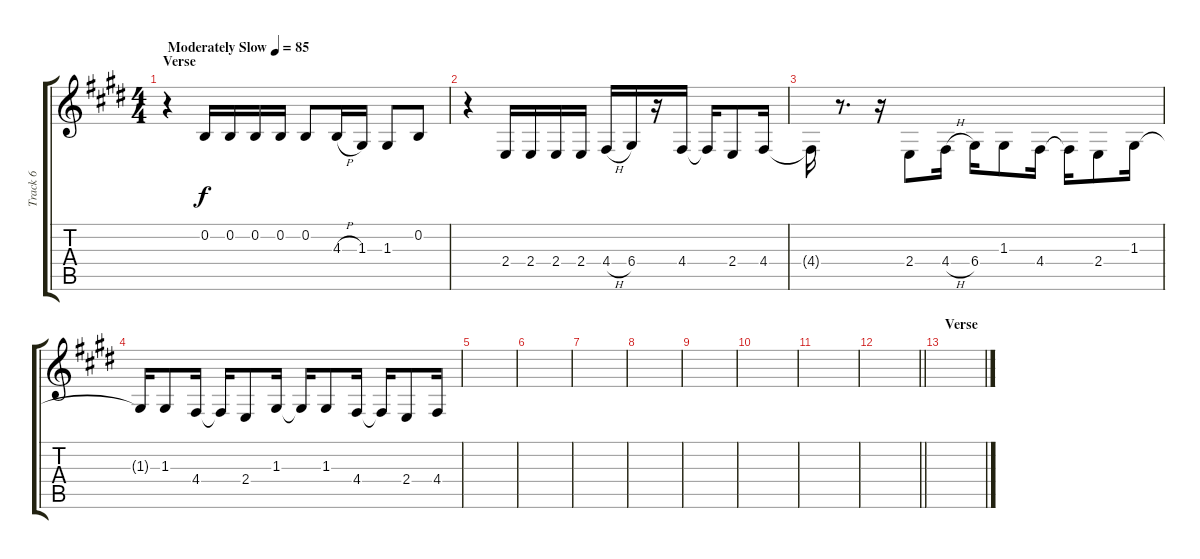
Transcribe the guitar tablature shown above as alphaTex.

\track ("Track 6" "Track 6") {instrument clarinet}
\staff {score tabs}
\tuning (E4 B3 G3 D3 A2 E2) {hide}
\ts (4 4)
\section ("" "Verse")
\tempo (85 "Moderately Slow")
\clef g2
\ks e
r.4{dy f instrument clarinet} 0.2.16 0.2.16 0.2.16 0.2.16 0.2.8 4.3{h}.16 1.3.16 1.3.8 0.2.8 |
r.4 2.4.16 2.4.16 2.4.16 2.4.16 4.4{h}.16 6.4.16 r.16 4.4.16 4.4{t}.16 2.4.8 4.4.16 |
4.4{t}.16{beam Down} r.8{d} r.16 2.4.8{beam Down} 4.4{h}.16{beam Down} 6.4.16{beam Down} 1.3.8{beam Down} 4.4.16{beam Down} 4.4{t}.16{beam Down} 2.4.8{beam Down} 1.3.16{beam Down} |
1.3{t}.16 1.3.8 4.4.16 4.4{t}.16 2.4.8 1.3.16 1.3{t}.16 1.3.8 4.4.16 4.4{t}.16 2.4.8 4.4.16 |
|
|
|
|
|
|
|
\barLineRight lightlight
|
\section ("" "Verse")
